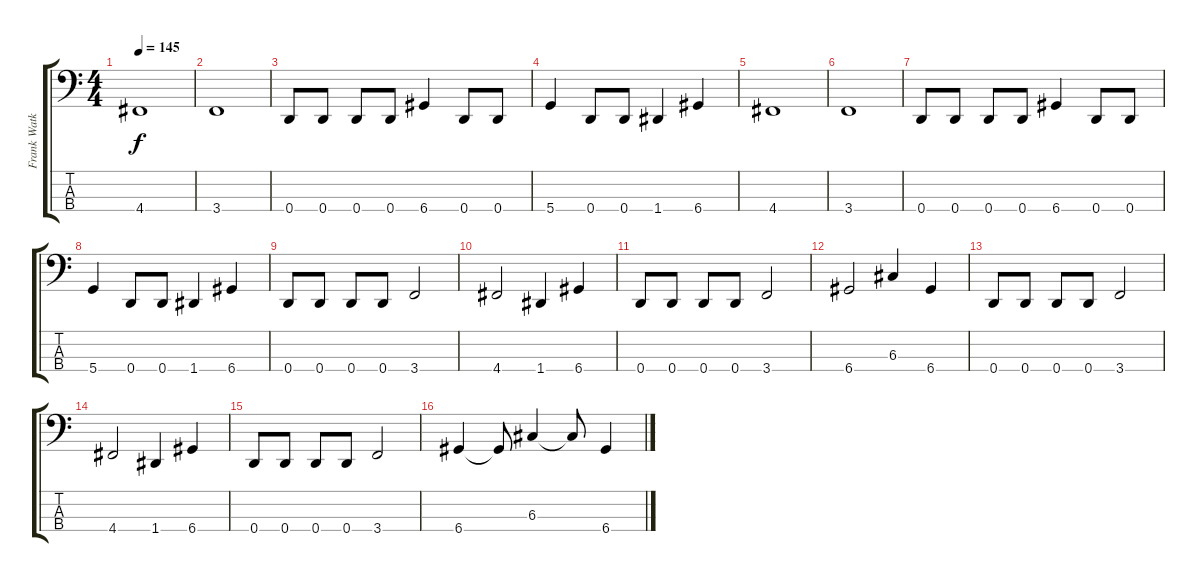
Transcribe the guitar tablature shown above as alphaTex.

\track ("Frank Watkins" "Frank Watk") {instrument electricbasspick}
\staff {score tabs}
\tuning (F2 C2 G1 D1) {hide}
\ts (4 4)
\tempo 145
\clef f4
\ks c
4.4.1{dy f} |
3.4.1 |
0.4.8 0.4.8 0.4.8 0.4.8 6.4.4 0.4.8 0.4.8 |
5.4.4 0.4.8 0.4.8 1.4.4 6.4.4 |
4.4.1 |
3.4.1 |
0.4.8 0.4.8 0.4.8 0.4.8 6.4.4 0.4.8 0.4.8 |
5.4.4 0.4.8 0.4.8 1.4.4 6.4.4 |
0.4.8 0.4.8 0.4.8 0.4.8 3.4.2 |
4.4.2 1.4.4 6.4.4 |
0.4.8 0.4.8 0.4.8 0.4.8 3.4.2 |
6.4.2 6.3.4 6.4.4 |
0.4.8 0.4.8 0.4.8 0.4.8 3.4.2 |
4.4.2 1.4.4 6.4.4 |
0.4.8 0.4.8 0.4.8 0.4.8 3.4.2 |
6.4.4 6.4{t}.8 6.3.4 6.3{t}.8 6.4.4
